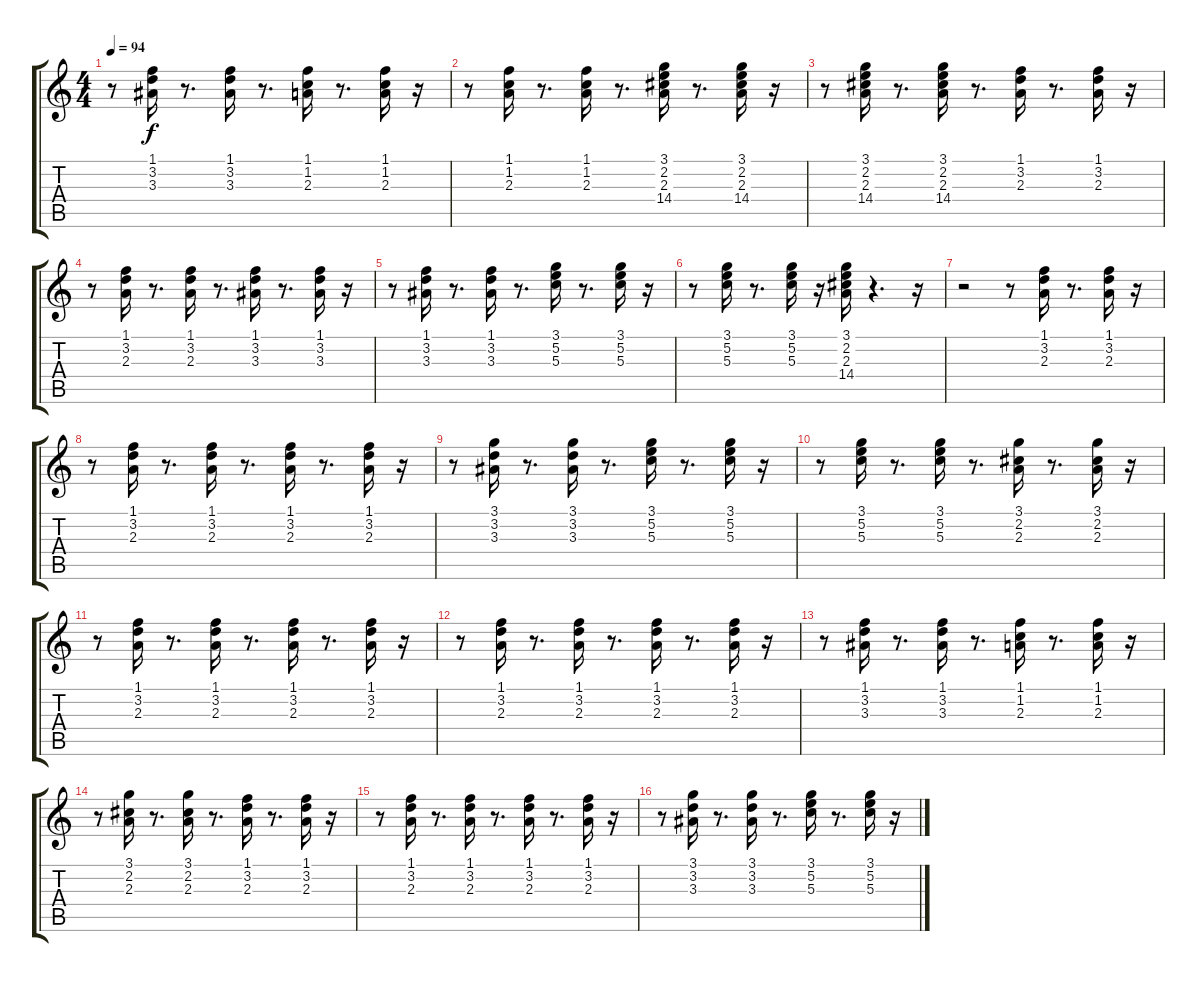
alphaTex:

\track "" {instrument acousticguitarsteel}
\staff {score tabs}
\tuning (E4 B3 G3 D3 A2 E2) {hide}
\ts (4 4)
\tempo 94
\clef g2
\ks c
r.8{dy f} (1.1 3.2 3.3).16 r.8{d} (1.1 3.2 3.3).16 r.8{d} (1.1 1.2 2.3).16 r.8{d} (1.1 1.2 2.3).16 r.16 |
r.8 (1.1 1.2 2.3).16 r.8{d} (1.1 1.2 2.3).16 r.8{d} (3.1 2.2 2.3 14.4).16 r.8{d} (3.1 2.2 2.3 14.4).16 r.16 |
r.8 (3.1 2.2 2.3 14.4).16 r.8{d} (3.1 2.2 2.3 14.4).16 r.8{d} (1.1 3.2 2.3).16 r.8{d} (1.1 3.2 2.3).16 r.16 |
r.8 (1.1 3.2 2.3).16 r.8{d} (1.1 3.2 2.3).16 r.8{d} (1.1 3.2 3.3).16 r.8{d} (1.1 3.2 3.3).16 r.16 |
r.8 (1.1 3.2 3.3).16 r.8{d} (1.1 3.2 3.3).16 r.8{d} (3.1 5.2 5.3).16 r.8{d} (3.1 5.2 5.3).16 r.16 |
r.8 (3.1 5.2 5.3).16 r.8{d} (3.1 5.2 5.3).16 r.16 (3.1 2.2 2.3 14.4).16 r.4{d} r.16 |
r.2 r.8 (1.1 3.2 2.3).16 r.8{d} (1.1 3.2 2.3).16 r.16 |
r.8 (1.1 3.2 2.3).16 r.8{d} (1.1 3.2 2.3).16 r.8{d} (1.1 3.2 2.3).16 r.8{d} (1.1 3.2 2.3).16 r.16 |
r.8 (3.1 3.2 3.3).16 r.8{d} (3.1 3.2 3.3).16 r.8{d} (3.1 5.2 5.3).16 r.8{d} (3.1 5.2 5.3).16 r.16 |
r.8 (3.1 5.2 5.3).16 r.8{d} (3.1 5.2 5.3).16 r.8{d} (3.1 2.2 2.3).16 r.8{d} (3.1 2.2 2.3).16 r.16 |
r.8 (1.1 3.2 2.3).16 r.8{d} (1.1 3.2 2.3).16 r.8{d} (1.1 3.2 2.3).16 r.8{d} (1.1 3.2 2.3).16 r.16 |
r.8 (1.1 3.2 2.3).16 r.8{d} (1.1 3.2 2.3).16 r.8{d} (1.1 3.2 2.3).16 r.8{d} (1.1 3.2 2.3).16 r.16 |
r.8 (1.1 3.2 3.3).16 r.8{d} (1.1 3.2 3.3).16 r.8{d} (1.1 1.2 2.3).16 r.8{d} (1.1 1.2 2.3).16 r.16 |
r.8 (3.1 2.2 2.3).16 r.8{d} (3.1 2.2 2.3).16 r.8{d} (1.1 3.2 2.3).16 r.8{d} (1.1 3.2 2.3).16 r.16 |
r.8 (1.1 3.2 2.3).16 r.8{d} (1.1 3.2 2.3).16 r.8{d} (1.1 3.2 2.3).16 r.8{d} (1.1 3.2 2.3).16 r.16 |
r.8 (3.1 3.2 3.3).16 r.8{d} (3.1 3.2 3.3).16 r.8{d} (3.1 5.2 5.3).16 r.8{d} (3.1 5.2 5.3).16 r.16
